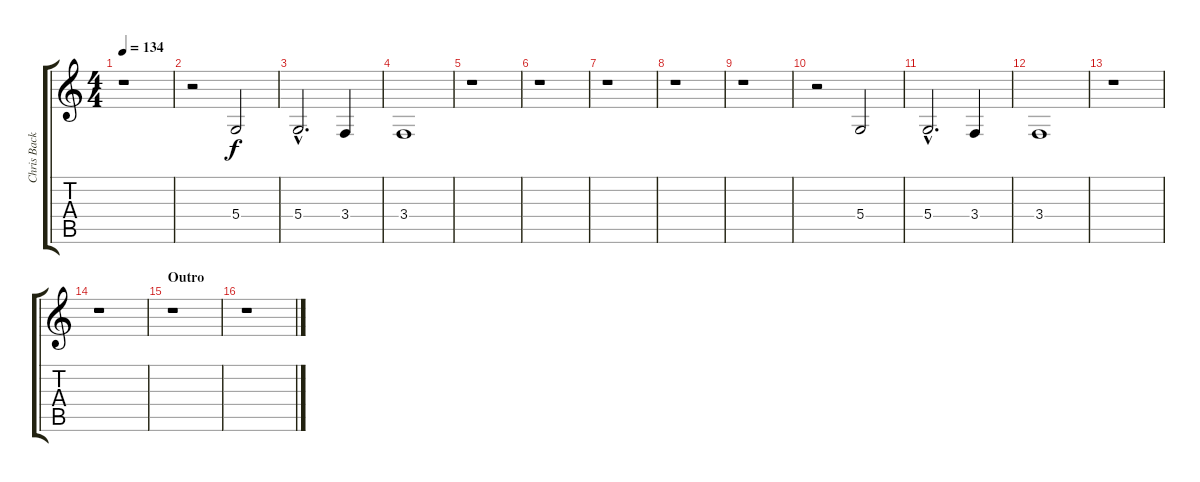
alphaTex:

\track ("Chris Backing Vocals" "Chris Back") {instrument flute}
\staff {score tabs}
\tuning (E4 B3 G3 D3 A2 E2) {hide}
\ts (4 4)
\tempo 134
\clef g2
\ks c
r.1{dy f} |
r.2 5.4.2 |
5.4{hac}.2{d} 3.4.4 |
3.4.1 |
r.1 |
r.1 |
r.1 |
r.1 |
r.1 |
r.2 5.4.2 |
5.4{hac}.2{d} 3.4.4 |
3.4.1 |
r.1 |
r.1 |
\section ("" "Outro")
r.1 |
r.1
